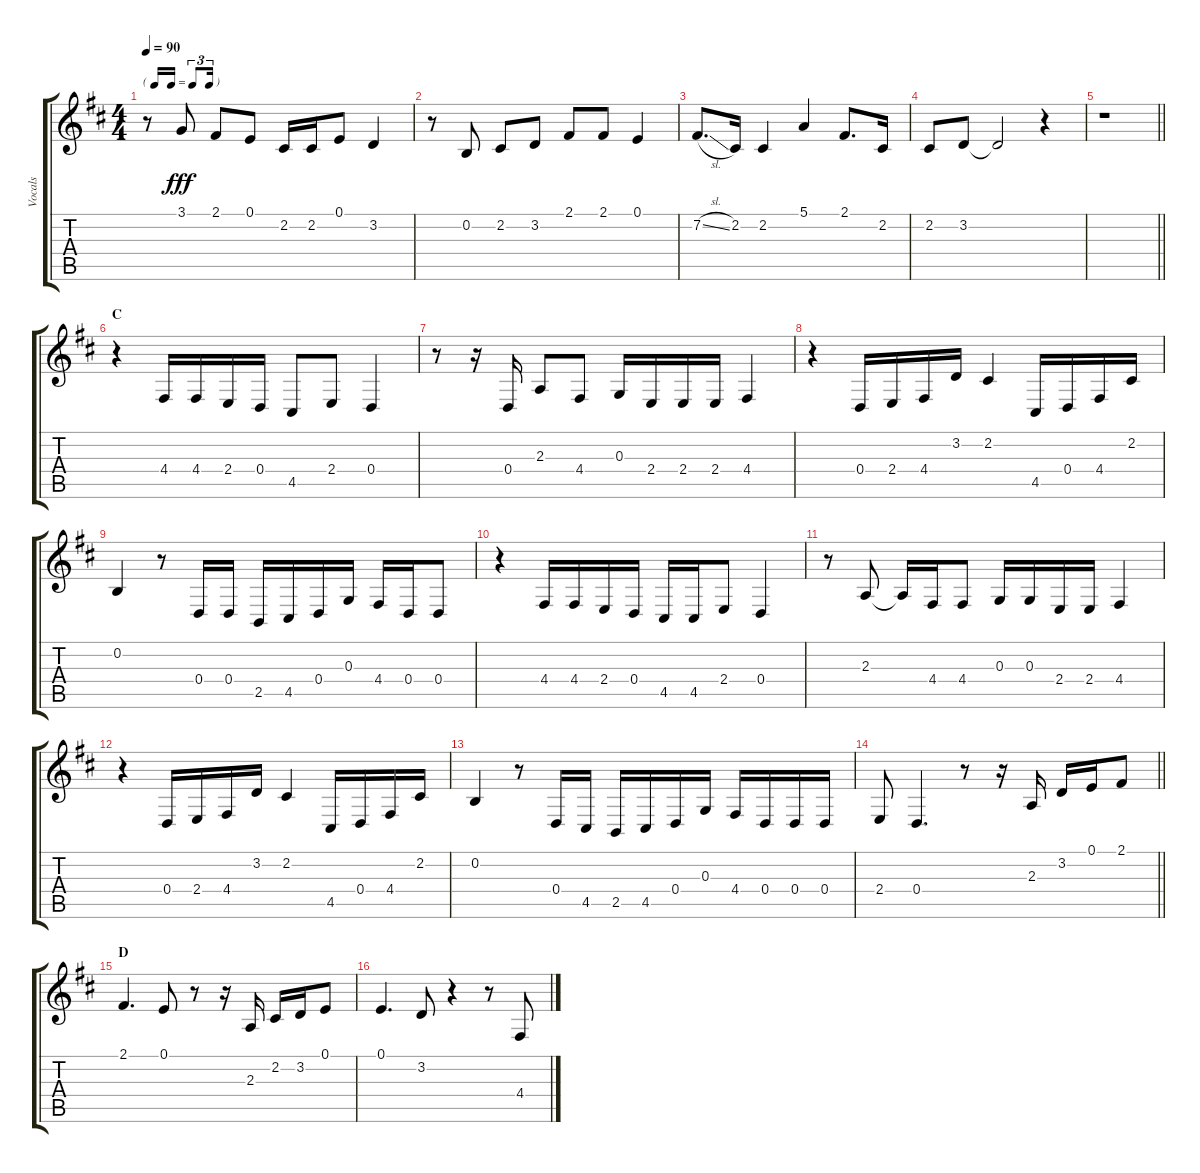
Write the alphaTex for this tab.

\track ("Vocals" "Vocals") {instrument voiceoohs}
\staff {score tabs}
\tuning (E4 B3 G3 D3 A2 E2) {hide}
\ts (4 4)
\tf triplet16th
\tempo 90
\clef g2
\ks d
r.8{dy fff} 3.1.8 2.1.8 0.1.8 2.2.16 2.2.16 0.1.8 3.2.4 |
r.8 0.2.8 2.2.8 3.2.8 2.1.8 2.1.8 0.1.4 |
7.2{sl}.8{d} 2.2.16 2.2.4 5.1.4 2.1.8{d} 2.2.16 |
2.2.8 3.2.8 3.2{t}.2 r.4 |
\barLineRight lightlight
r.1 |
\section ("" "C")
r.4 4.4.16 4.4.16 2.4.16 0.4.16 4.5.8 2.4.8 0.4.4 |
r.8 r.16 0.4.16 2.3.8 4.4.8 0.3.16 2.4.16 2.4.16 2.4.16 4.4.4 |
r.4 0.4.16 2.4.16 4.4.16 3.2.16 2.2.4 4.5.16 0.4.16 4.4.16 2.2.16 |
0.2.4 r.8 0.4.16 0.4.16 2.5.16 4.5.16 0.4.16 0.3.16 4.4.16 0.4.16 0.4.8 |
r.4 4.4.16 4.4.16 2.4.16 0.4.16 4.5.16 4.5.16 2.4.8 0.4.4 |
r.8 2.3.8 2.3{t}.16 4.4.16 4.4.8 0.3.16 0.3.16 2.4.16 2.4.16 4.4.4 |
r.4 0.4.16 2.4.16 4.4.16 3.2.16 2.2.4 4.5.16 0.4.16 4.4.16 2.2.16 |
0.2.4 r.8 0.4.16 4.5.16 2.5.16 4.5.16 0.4.16 0.3.16 4.4.16 0.4.16 0.4.16 0.4.16 |
\barLineRight lightlight
2.4.8 0.4.4{d} r.8 r.16 2.3.16 3.2.16 0.1.16 2.1.8 |
\section ("" "D")
2.1.4{d} 0.1.8 r.8 r.16 2.3.16 2.2.16 3.2.16 0.1.8 |
0.1.4{d} 3.2.8 r.4 r.8 4.4.8
